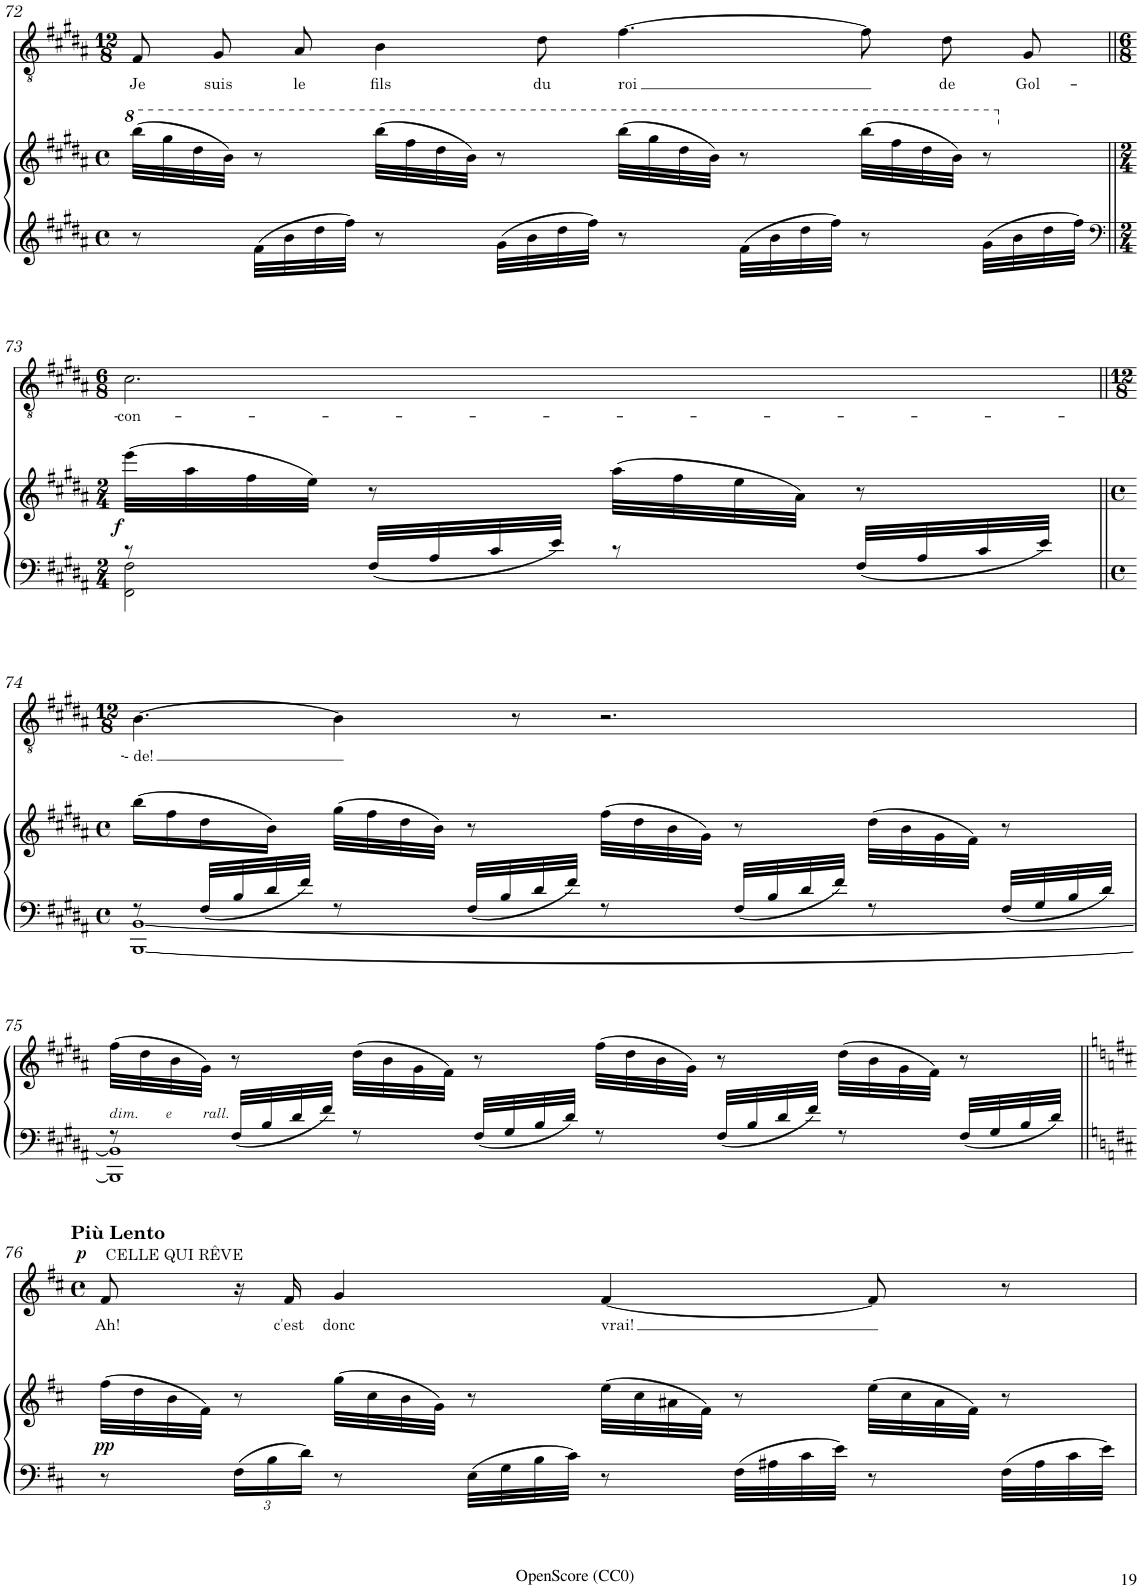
**kern	**kern	**dynam	**kern	**text	**kern	**text	**dynam
*part3	*part3	*part3	*part2	*part2	*part1	*part1	*part1
*staff4	*staff3	*staff3/4	*staff2	*staff2	*staff1	*staff1	*staff1
*I"Piano	*	*	*I"Tenor	*	*I"Contralto	*	*
*I'Pno	*	*	*	*	*	*	*
!!LO:PB:g=z
*clefG2	*clefG2	*	*clefGv2	*	*clefGv2	*	*
*k[f#c#g#d#a#]	*k[f#c#g#d#a#]	*	*k[f#c#g#d#a#]	*	*k[f#c#g#d#a#]	*	*
*M4/4	*M4/4	*	*M12/8	*	*M12/8	*	*
=72	=72	=72	=72	=72	=72	=72	=72
!	!	!	!	!LO:LY:b	!	!	!
8r	(32bbb\LLL	.	8F#/L	Je	1.r	.	.
.	32ggg#\	.	.	.	.	.	.
.	32ddd#\	.	.	.	.	.	.
.	32bb\JJJ)	.	.	.	.	.	.
!	!	!	!	!LO:LY:b	!	!	!
32f#\LLL	8r	.	8G#/	suis	.	.	.
32b\	.	.	.	.	.	.	.
32dd#\	.	.	.	.	.	.	.
32ff#\JJJ	.	.	.	.	.	.	.
!	!	!	!	!LO:LY:b	!	!	!
8r	(32bbb\LLL	.	8A#/J	le	.	.	.
.	32fff#\	.	.	.	.	.	.
.	32ddd#\	.	.	.	.	.	.
.	32bb\JJJ)	.	.	.	.	.	.
!	!	!	!	!LO:LY:b	!	!	!
32g#\LLL	8r	.	4B\	fils	.	.	.
32b\	.	.	.	.	.	.	.
32dd#\	.	.	.	.	.	.	.
32ff#\JJJ	.	.	.	.	.	.	.
8r	(32bbb\LLL	.	.	.	.	.	.
.	32ggg#\	.	.	.	.	.	.
.	32ddd#\	.	.	.	.	.	.
.	32bb\JJJ)	.	.	.	.	.	.
!	!	!	!	!LO:LY:b	!	!	!
32f#\LLL	8r	.	8d#\	du	.	.	.
32b\	.	.	.	.	.	.	.
32dd#\	.	.	.	.	.	.	.
32ff#\JJJ	.	.	.	.	.	.	.
!	!	!	!	!LO:LY:b	!	!	!
8r	(32bbb\LLL	.	[4.f#\	roi	.	.	.
.	32fff#\	.	.	.	.	.	.
.	32ddd#\	.	.	.	.	.	.
.	32bb\JJJ)	.	.	.	.	.	.
32g#\LLL	8r	.	.	.	.	.	.
32b\	.	.	.	.	.	.	.
32dd#\	.	.	.	.	.	.	.
32ff#\JJJ	.	.	.	.	.	.	.
2ryy	2ryy	.	.	.	.	.	.
.	.	.	8f#\L]	.	.	.	.
!	!	!	!	!LO:LY:b	!	!	!
.	.	.	8d#\	de	.	.	.
!	!	!	!	!LO:LY:b	!	!	!
.	.	.	8G#\J	Gol-	.	.	.
!!LO:LB:g=z
=73||	=73||	=73||	=73||	=73||	=73||	=73||	=73||
*clefF4	*	*	*	*	*	*	*
*M2/4	*M2/4	*	*M6/8	*	*M6/8	*	*
*^	*	*	*	*	*	*	*
!	!	!	!LO:DY:b	!	!LO:LY:b	!	!	!
8r	2FF#\ 2F#\	(32eee\LLL	f	2.c#\	-con-	2.r	.	.
.	.	32aa#\	.	.	.	.	.	.
.	.	32ff#\	.	.	.	.	.	.
.	.	32ee\JJJ)	.	.	.	.	.	.
32F#/LLL	.	8r	.	.	.	.	.	.
32A#/	.	.	.	.	.	.	.	.
32c#/	.	.	.	.	.	.	.	.
32e/JJJ	.	.	.	.	.	.	.	.
8r	.	(32aa#\LLL	.	.	.	.	.	.
.	.	32ff#\	.	.	.	.	.	.
.	.	32ee\	.	.	.	.	.	.
.	.	32a#\JJJ)	.	.	.	.	.	.
32F#/LLL	.	8r	.	.	.	.	.	.
32A#/	.	.	.	.	.	.	.	.
32c#/	.	.	.	.	.	.	.	.
32e/JJJ	.	.	.	.	.	.	.	.
4ryy	4ryy	4ryy	.	.	.	.	.	.
!!LO:LB:g=z
=74||	=74||	=74||	=74||	=74||	=74||	=74||	=74||	=74||
*M4/4	*	*M4/4	*	*M12/8	*	*M12/8	*	*
!	!	!	!	!	!LO:LY:b	!	!	!
8r	[1BBB [1BB	(16bb\LL	.	[4.B\	-- de!	1.r	.	.
.	.	16ff#\	.	.	.	.	.	.
32F#/LLL	.	16dd#\	.	.	.	.	.	.
32B/	.	.	.	.	.	.	.	.
32d#/	.	16b\JJ)	.	.	.	.	.	.
32f#/JJJ	.	.	.	.	.	.	.	.
8r	.	(32gg#\LLL	.	.	.	.	.	.
.	.	32ff#\	.	.	.	.	.	.
.	.	32dd#\	.	.	.	.	.	.
.	.	32b\JJJ)	.	.	.	.	.	.
32F#/LLL	.	8r	.	4B\]	.	.	.	.
32B/	.	.	.	.	.	.	.	.
32d#/	.	.	.	.	.	.	.	.
32f#/JJJ	.	.	.	.	.	.	.	.
8r	.	(32ff#\LLL	.	.	.	.	.	.
.	.	32dd#\	.	.	.	.	.	.
.	.	32b\	.	.	.	.	.	.
.	.	32g#\JJJ)	.	.	.	.	.	.
32F#/LLL	.	8r	.	8r	.	.	.	.
32B/	.	.	.	.	.	.	.	.
32d#/	.	.	.	.	.	.	.	.
32f#/JJJ	.	.	.	.	.	.	.	.
8r	.	(32dd#\LLL	.	2.r	.	.	.	.
.	.	32b\	.	.	.	.	.	.
.	.	32g#\	.	.	.	.	.	.
.	.	32f#\JJJ)	.	.	.	.	.	.
32F#/LLL	.	8r	.	.	.	.	.	.
32G#/	.	.	.	.	.	.	.	.
32B/	.	.	.	.	.	.	.	.
32d#/JJJ	.	.	.	.	.	.	.	.
2ryy	2ryy	2ryy	.	.	.	.	.	.
!!LO:LB:g=z
=75	=75	=75	=75	=75	=75	=75	=75	=75
!	!	!LO:TX:b:i:t=dim.       e        rall.	!	!	!	!	!	!
8r	1BBB] 1BB]	(32ff#\LLL	.	1.r	.	1.r	.	.
.	.	32dd#\	.	.	.	.	.	.
.	.	32b\	.	.	.	.	.	.
.	.	32g#\JJJ)	.	.	.	.	.	.
32F#/LLL	.	8r	.	.	.	.	.	.
32B/	.	.	.	.	.	.	.	.
32d#/	.	.	.	.	.	.	.	.
32f#/JJJ	.	.	.	.	.	.	.	.
8r	.	(32dd#\LLL	.	.	.	.	.	.
.	.	32b\	.	.	.	.	.	.
.	.	32g#\	.	.	.	.	.	.
.	.	32f#\JJJ)	.	.	.	.	.	.
32F#/LLL	.	8r	.	.	.	.	.	.
32G#/	.	.	.	.	.	.	.	.
32B/	.	.	.	.	.	.	.	.
32d#/JJJ	.	.	.	.	.	.	.	.
8r	.	(32ff#\LLL	.	.	.	.	.	.
.	.	32dd#\	.	.	.	.	.	.
.	.	32b\	.	.	.	.	.	.
.	.	32g#\JJJ)	.	.	.	.	.	.
32F#/LLL	.	8r	.	.	.	.	.	.
32B/	.	.	.	.	.	.	.	.
32d#/	.	.	.	.	.	.	.	.
32f#/JJJ	.	.	.	.	.	.	.	.
8r	.	(32dd#\LLL	.	.	.	.	.	.
.	.	32b\	.	.	.	.	.	.
.	.	32g#\	.	.	.	.	.	.
.	.	32f#\JJJ)	.	.	.	.	.	.
32F#/LLL	.	8r	.	.	.	.	.	.
32G#/	.	.	.	.	.	.	.	.
32B/	.	.	.	.	.	.	.	.
32d#/JJJ	.	.	.	.	.	.	.	.
2ryy	2ryy	2ryy	.	.	.	.	.	.
*v	*v	*	*	*	*	*	*	*
!!LO:LB:g=z
=76||	=76||	=76||	=76||	=76||	=76||	=76||	=76||
*	*	*	*clefG2	*	*clefG2	*	*
*k[f#c#]	*k[f#c#]	*	*k[f#c#]	*	*k[f#c#]	*	*
*	*	*	*M4/4	*	*M4/4	*	*
*	*	*	*met(c)	*	*met(c)	*	*
*^	*	*	*	*	*	*	*
!	!	!	!	!	!	!LO:TX:a:t=CELLE QUI RÊVE	!	!
!	!	!	!	!	!	!LO:TX:a:B:t=Più Lento	!	!
!	!	!	!LO:DY:b	!	!	!	!LO:LY:b	!LO:DY:a
*v	*v	*	*	*	*	*	*	*
8r	(32ff#\LLL	pp	1r	.	8f#/	Ah!	p
.	32dd\	.	.	.	.	.	.
.	32b\	.	.	.	.	.	.
.	32f#\JJJ)	.	.	.	.	.	.
*Xbrackettup	*	*	*	*	*	*	*
24F#\LL	8r	.	.	.	16r	.	.
24B\	.	.	.	.	.	.	.
!	!	!	!	!	!	!LO:LY:b	!
.	.	.	.	.	16f#/	c'est	.
24d\JJ	.	.	.	.	.	.	.
!	!	!	!	!	!	!LO:LY:b	!
8r	(32gg\LLL	.	.	.	4g/	donc	.
.	32cc#\	.	.	.	.	.	.
.	32b\	.	.	.	.	.	.
.	32g\JJJ)	.	.	.	.	.	.
32E\LLL	8r	.	.	.	.	.	.
32G\	.	.	.	.	.	.	.
32B\	.	.	.	.	.	.	.
32c#\JJJ	.	.	.	.	.	.	.
!	!	!	!	!	!	!LO:LY:b	!
8r	(32ee\LLL	.	.	.	[4f#/	vrai!	.
.	32cc#\	.	.	.	.	.	.
.	32a#X\	.	.	.	.	.	.
.	32f#\JJJ)	.	.	.	.	.	.
32F#\LLL	8r	.	.	.	.	.	.
32A#X\	.	.	.	.	.	.	.
32c#\	.	.	.	.	.	.	.
32e\JJJ	.	.	.	.	.	.	.
8r	(32ee\LLL	.	.	.	8f#/]	.	.
.	32cc#\	.	.	.	.	.	.
.	32a#\	.	.	.	.	.	.
.	32f#\JJJ)	.	.	.	.	.	.
32F#\LLL	8r	.	.	.	8r	.	.
32A#\	.	.	.	.	.	.	.
32c#\	.	.	.	.	.	.	.
32e\JJJ	.	.	.	.	.	.	.
=	=	=	=	=	=	=	=
*-	*-	*-	*-	*-	*-	*-	*-
